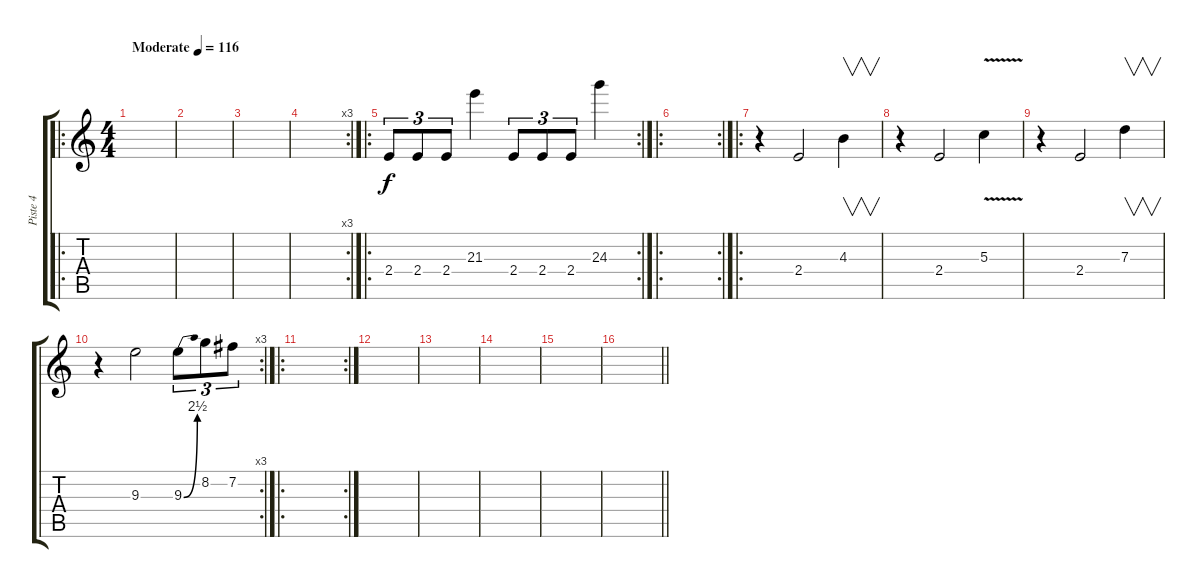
\track ("Piste 4" "Piste 4") {instrument overdrivenguitar}
\staff {score tabs}
\tuning (E4 B3 G3 D3 A2 E2) {hide}
\ro
\ts (4 4)
\tempo (116 "Moderate")
\clef g2
\ks c
|
|
|
\rc 3
|
\ro
\rc 2
2.4.8{tu (3 2)} 2.4.8{tu (3 2)} 2.4.8{tu (3 2)} 21.3.4 2.4.8{tu (3 2)} 2.4.8{tu (3 2)} 2.4.8{tu (3 2)} 24.3.4 |
\ro
\rc 2
|
\ro
r.4 2.4.2 4.3.4{v} |
r.4 2.4.2 5.3{v}.4 |
r.4 2.4.2 7.3.4{v} |
\rc 3
r.4 9.3.2 9.3{be (bend 0 0 60 10)}.8{tu (3 2)} 8.2.8{tu (3 2)} 7.2.8{tu (3 2)} |
\ro
\rc 2
|
|
|
|
|
\barLineRight lightlight
